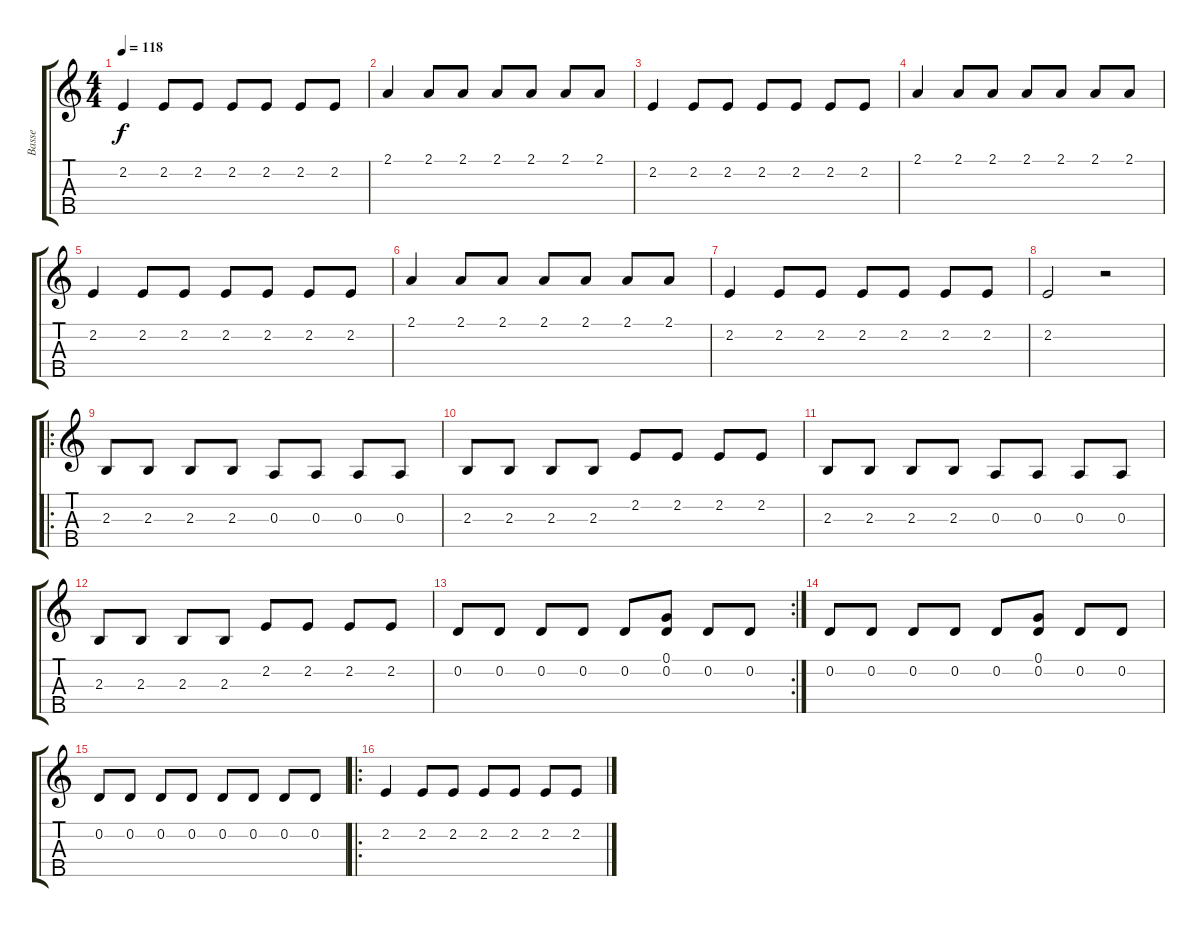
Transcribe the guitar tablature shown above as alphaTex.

\track ("Basse" "Basse") {instrument acousticguitarnylon}
\staff {score tabs}
\tuning (G3 D3 A2 E2 B1) {hide}
\ts (4 4)
\tempo 118
\clef g2
\ks c
2.2.4{dy f} 2.2.8 2.2.8 2.2.8 2.2.8 2.2.8 2.2.8 |
2.1.4 2.1.8 2.1.8 2.1.8 2.1.8 2.1.8 2.1.8 |
2.2.4 2.2.8 2.2.8 2.2.8 2.2.8 2.2.8 2.2.8 |
2.1.4 2.1.8 2.1.8 2.1.8 2.1.8 2.1.8 2.1.8 |
2.2.4 2.2.8 2.2.8 2.2.8 2.2.8 2.2.8 2.2.8 |
2.1.4 2.1.8 2.1.8 2.1.8 2.1.8 2.1.8 2.1.8 |
2.2.4 2.2.8 2.2.8 2.2.8 2.2.8 2.2.8 2.2.8 |
2.2.2 r.2 |
\ro
2.3.8 2.3.8 2.3.8 2.3.8 0.3.8 0.3.8 0.3.8 0.3.8 |
2.3.8 2.3.8 2.3.8 2.3.8 2.2.8 2.2.8 2.2.8 2.2.8 |
2.3.8 2.3.8 2.3.8 2.3.8 0.3.8 0.3.8 0.3.8 0.3.8 |
2.3.8 2.3.8 2.3.8 2.3.8 2.2.8 2.2.8 2.2.8 2.2.8 |
\rc 2
0.2.8 0.2.8 0.2.8 0.2.8 0.2.8 (0.1 0.2).8 0.2.8 0.2.8 |
0.2.8 0.2.8 0.2.8 0.2.8 0.2.8 (0.1 0.2).8 0.2.8 0.2.8 |
0.2.8 0.2.8 0.2.8 0.2.8 0.2.8 0.2.8 0.2.8 0.2.8 |
\ro
2.2.4 2.2.8 2.2.8 2.2.8 2.2.8 2.2.8 2.2.8
